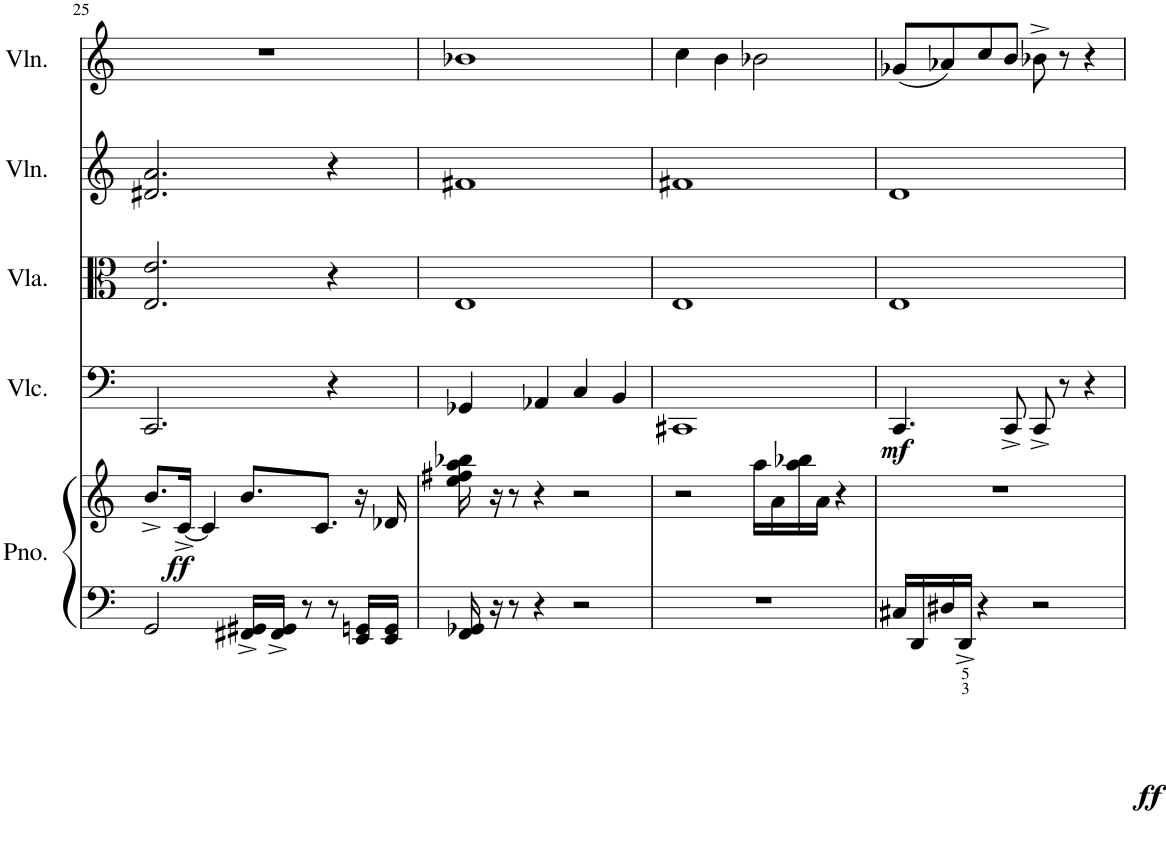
**kern	**kern	**dynam	**kern	**dynam	**kern	**kern	**kern
*part5	*part5	*part5	*part4	*part4	*part3	*part2	*part1
*staff6	*staff5	*staff5/6	*staff4	*staff4	*staff3	*staff2	*staff1
*I"Piano	*	*	*I"Violoncello	*	*I"Viola	*I"Violin	*I"Violin
*I'Pno.	*	*	*I'Vlc.	*	*I'Vla.	*I'Vln.	*I'Vln.
!!LO:PB:g=z
*clefF4	*clefG2	*	*clefF4	*	*clefC3	*clefG2	*clefG2
*k[]	*k[]	*	*k[]	*	*k[]	*k[]	*k[]
*M4/4	*M4/4	*	*M4/4	*	*M4/4	*M4/4	*M4/4
=25	=25	=25	=25	=25	=25	=25	=25
2GG/	8.b^/L	.	2.CC/	.	2.E/ 2.e/	2.d#X/ 2.a/	1r
!	!	!LO:DY:b	!	!	!	!	!
.	[16c^/Jk	ff	.	.	.	.	.
.	4c/]	.	.	.	.	.	.
16FF#X/^ 16GG#X/^LL	8.b/L	.	.	.	.	.	.
16FF#/^ 16GG#/^JJ	.	.	.	.	.	.	.
8r	.	.	.	.	.	.	.
.	8.c/J	.	.	.	.	.	.
8r	.	.	4r	.	4r	4r	.
16EE/ 16GGn/LL	16r	.	.	.	.	.	.
16EE/ 16GG/JJ	16d-X/	.	.	.	.	.	.
=26	=26	=26	=26	=26	=26	=26	=26
16FF/ 16GG-X/	16ee\ 16ff#X\ 16aa\ 16bb-X\	.	4GG-X/	.	1E	1f#X	1b-X
16r	16r	.	.	.	.	.	.
8r	8r	.	.	.	.	.	.
4r	4r	.	4AA-X/	.	.	.	.
2r	2r	.	4C/	.	.	.	.
.	.	.	4BB/	.	.	.	.
=27	=27	=27	=27	=27	=27	=27	=27
1r	2r	.	1CC#X	.	1E	1f#X	4cc\
.	.	.	.	.	.	.	4b\
.	16aa\LL	.	.	.	.	.	2b-X\
.	16a\	.	.	.	.	.	.
.	16aa\ 16bb-X\	.	.	.	.	.	.
.	16a\JJ	.	.	.	.	.	.
.	4r	.	.	.	.	.	.
=28	=28	=28	=28	=28	=28	=28	=28
!	!	!	!	!LO:DY:b	!	!	!
16C#X/LL	1r	.	4.CC/	mf	1E	1d	(8g-X/L
16DD/	.	.	.	.	.	.	.
16D#X/	.	.	.	.	.	.	8a-X/)
16DD^/JJ	.	.	.	.	.	.	.
4r	.	.	.	.	.	.	8cc/
!	!	!	!	!LO:DY:b	!	!	!
.	.	.	8CC^/	ff	.	.	8b/J
2r	.	.	8CC^/	.	.	.	8b-X^\
.	.	.	8r	.	.	.	8r
.	.	.	4r	.	.	.	4r
=	=	=	=	=	=	=	=
*-	*-	*-	*-	*-	*-	*-	*-
